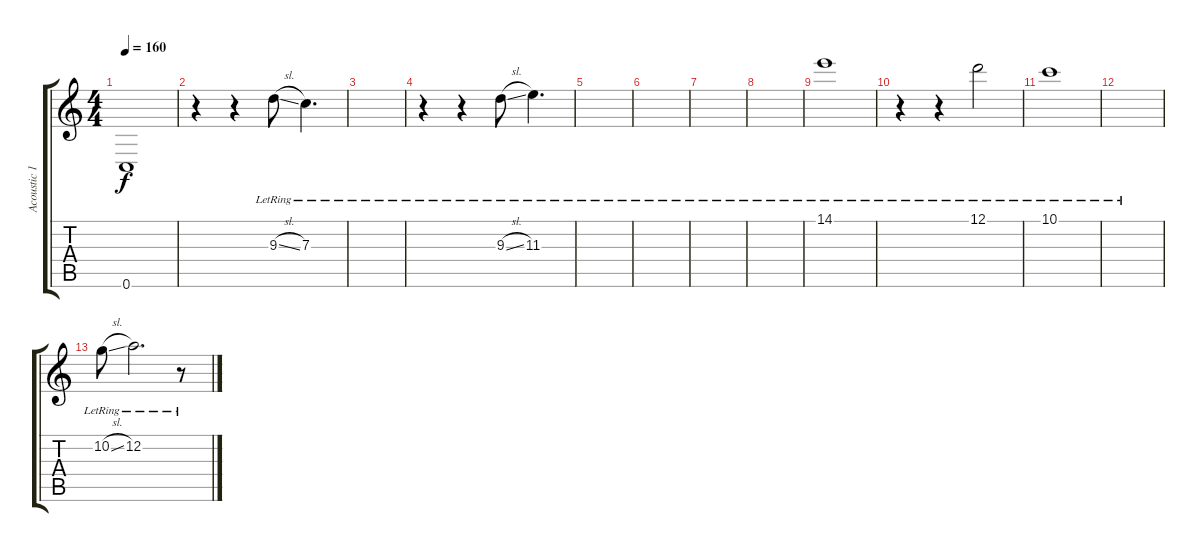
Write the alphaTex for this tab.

\track ("Acoustic 1" "Acoustic 1") {instrument acousticguitarsteel}
\staff {score tabs}
\tuning (D4 A3 F3 C3 G2 C2) {hide}
\ts (4 4)
\tempo 160
\clef g2
\ks c
0.6.1{dy f} |
r.4 r.4 9.3{sl lr}.8 7.3{lr}.4{d} |
|
r.4 r.4 9.3{sl lr}.8 11.3{lr}.4{d} |
|
|
|
|
14.1{lr}.1 |
r.4 r.4 12.1{lr}.2 |
10.1{lr}.1 |
|
10.2{sl lr}.8 12.2{lr}.2{d} r.8
